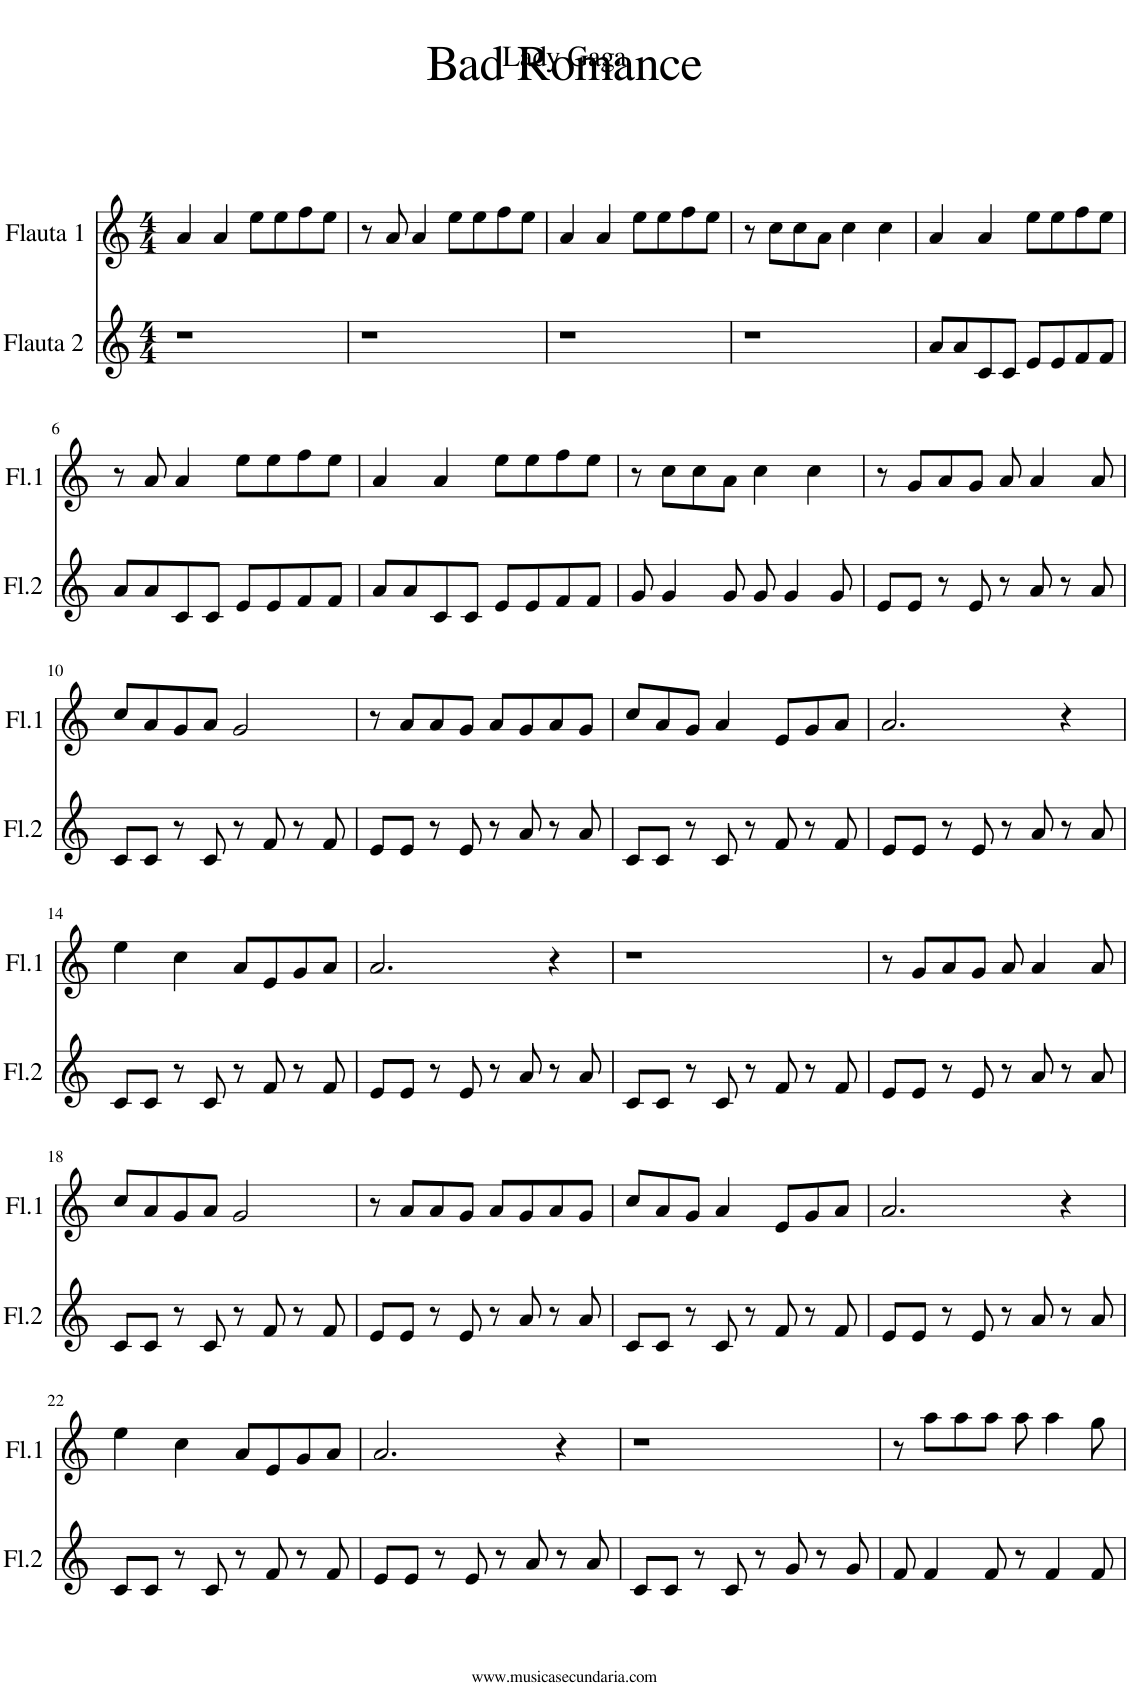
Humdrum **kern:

**kern	**kern
*part2	*part1
*staff2	*staff1
*I"Flauta 2	*I"Flauta 1
*I'Fl.2	*I'Fl.1
*clefG2	*clefG2
*k[]	*k[]
*M4/4	*M4/4
=1	=1
1r	4a/
.	4a/
.	8ee\L
.	8ee\
.	8ff\
.	8ee\J
=2	=2
1r	8r
.	8a/
.	4a/
.	8ee\L
.	8ee\
.	8ff\
.	8ee\J
=3	=3
1r	4a/
.	4a/
.	8ee\L
.	8ee\
.	8ff\
.	8ee\J
=4	=4
1r	8r
.	8cc\L
.	8cc\
.	8a\J
.	4cc\
.	4cc\
=5	=5
8a/L	4a/
8a/	.
8c/	4a/
8c/J	.
8e/L	8ee\L
8e/	8ee\
8f/	8ff\
8f/J	8ee\J
!!LO:LB:g=z
=6	=6
8a/L	8r
8a/	8a/
8c/	4a/
8c/J	.
8e/L	8ee\L
8e/	8ee\
8f/	8ff\
8f/J	8ee\J
=7	=7
8a/L	4a/
8a/	.
8c/	4a/
8c/J	.
8e/L	8ee\L
8e/	8ee\
8f/	8ff\
8f/J	8ee\J
=8	=8
8g/	8r
4g/	8cc\L
.	8cc\
8g/	8a\J
8g/	4cc\
4g/	.
.	4cc\
8g/	.
=9	=9
8e/L	8r
8e/J	8g/L
8r	8a/
8e/	8g/J
8r	8a/
8a/	4a/
8r	.
8a/	8a/
!!LO:LB:g=z
=10	=10
8c/L	8cc/L
8c/J	8a/
8r	8g/
8c/	8a/J
8r	2g/
8f/	.
8r	.
8f/	.
=11	=11
8e/L	8r
8e/J	8a/L
8r	8a/
8e/	8g/J
8r	8a/L
8a/	8g/
8r	8a/
8a/	8g/J
=12	=12
8c/L	8cc/L
8c/J	8a/
8r	8g/J
8c/	4a/
8r	.
8f/	8e/L
8r	8g/
8f/	8a/J
=13	=13
8e/L	2.a/
8e/J	.
8r	.
8e/	.
8r	.
8a/	.
8r	4r
8a/	.
!!LO:LB:g=z
=14	=14
8c/L	4ee\
8c/J	.
8r	4cc\
8c/	.
8r	8a/L
8f/	8e/
8r	8g/
8f/	8a/J
=15	=15
8e/L	2.a/
8e/J	.
8r	.
8e/	.
8r	.
8a/	.
8r	4r
8a/	.
=16	=16
8c/L	1r
8c/J	.
8r	.
8c/	.
8r	.
8f/	.
8r	.
8f/	.
=17	=17
8e/L	8r
8e/J	8g/L
8r	8a/
8e/	8g/J
8r	8a/
8a/	4a/
8r	.
8a/	8a/
!!LO:LB:g=z
=18	=18
8c/L	8cc/L
8c/J	8a/
8r	8g/
8c/	8a/J
8r	2g/
8f/	.
8r	.
8f/	.
=19	=19
8e/L	8r
8e/J	8a/L
8r	8a/
8e/	8g/J
8r	8a/L
8a/	8g/
8r	8a/
8a/	8g/J
=20	=20
8c/L	8cc/L
8c/J	8a/
8r	8g/J
8c/	4a/
8r	.
8f/	8e/L
8r	8g/
8f/	8a/J
=21	=21
8e/L	2.a/
8e/J	.
8r	.
8e/	.
8r	.
8a/	.
8r	4r
8a/	.
!!LO:LB:g=z
=22	=22
8c/L	4ee\
8c/J	.
8r	4cc\
8c/	.
8r	8a/L
8f/	8e/
8r	8g/
8f/	8a/J
=23	=23
8e/L	2.a/
8e/J	.
8r	.
8e/	.
8r	.
8a/	.
8r	4r
8a/	.
=24	=24
8c/L	1r
8c/J	.
8r	.
8c/	.
8r	.
8g/	.
8r	.
8g/	.
=25	=25
8f/	8r
4f/	8aa\L
.	8aa\
8f/	8aa\J
8r	8aa\
4f/	4aa\
8f/	8gg\
=	=
*-	*-
